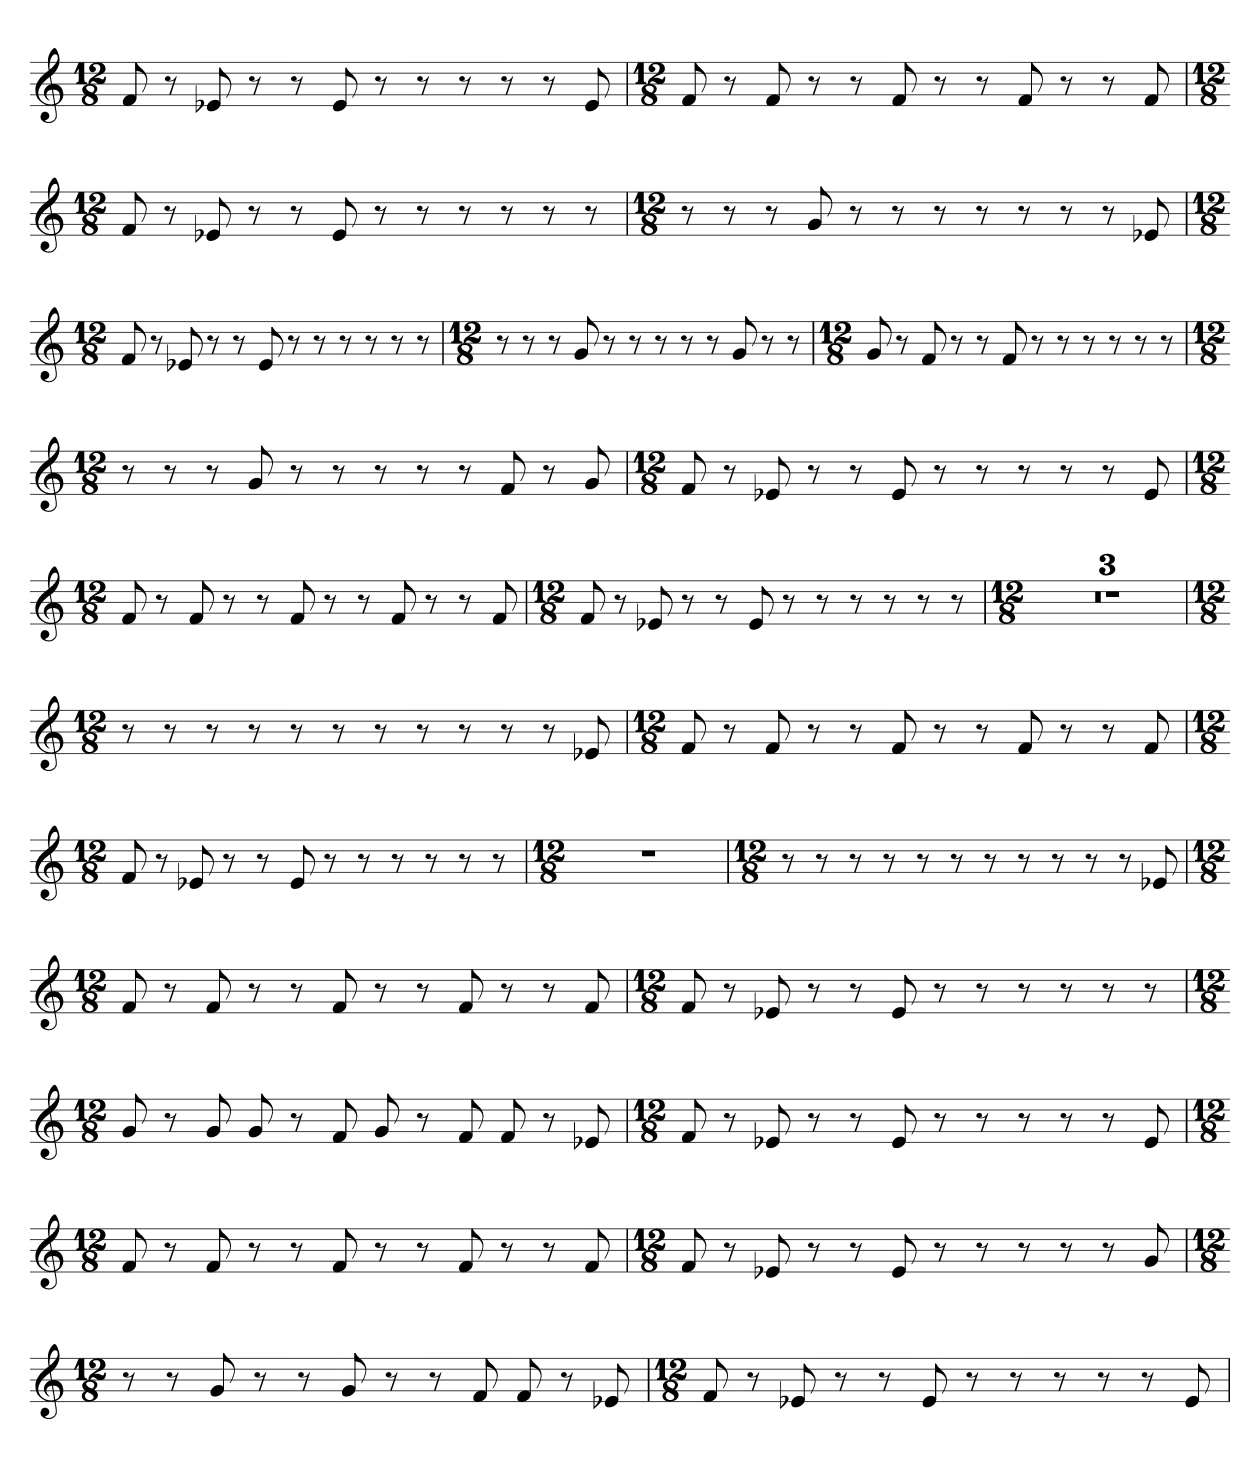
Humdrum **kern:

**kern
*part1
*staff1
*M12/8
=
8f
8r
8e-X
8r
8r
8e-
8r
8r
8r
8r
8r
8e-
=
*M12/8
8f
8r
8f
8r
8r
8f
8r
8r
8f
8r
8r
8f
=
*M12/8
8f
8r
8e-X
8r
8r
8e-
8r
8r
8r
8r
8r
8r
=
*M12/8
8r
8r
8r
8g
8r
8r
8r
8r
8r
8r
8r
8e-X
=
*M12/8
8f
8r
8e-X
8r
8r
8e-
8r
8r
8r
8r
8r
8r
=
*M12/8
8r
8r
8r
8g
8r
8r
8r
8r
8r
8g
8r
8r
=
*M12/8
8g
8r
8f
8r
8r
8f
8r
8r
8r
8r
8r
8r
=
*M12/8
8r
8r
8r
8g
8r
8r
8r
8r
8r
8f
8r
8g
=
*M12/8
8f
8r
8e-X
8r
8r
8e-
8r
8r
8r
8r
8r
8e-
=
*M12/8
8f
8r
8f
8r
8r
8f
8r
8r
8f
8r
8r
8f
=
*M12/8
8f
8r
8e-X
8r
8r
8e-
8r
8r
8r
8r
8r
8r
=
*M12/8
1.r
=
*M12/8
1.r
=
*M12/8
1.r
=
*M12/8
8r
8r
8r
8r
8r
8r
8r
8r
8r
8r
8r
8e-X
=
*M12/8
8f
8r
8f
8r
8r
8f
8r
8r
8f
8r
8r
8f
=
*M12/8
8f
8r
8e-X
8r
8r
8e-
8r
8r
8r
8r
8r
8r
=
*M12/8
1.r
=
*M12/8
8r
8r
8r
8r
8r
8r
8r
8r
8r
8r
8r
8e-X
=
*M12/8
8f
8r
8f
8r
8r
8f
8r
8r
8f
8r
8r
8f
=
*M12/8
8f
8r
8e-X
8r
8r
8e-
8r
8r
8r
8r
8r
8r
=
*M12/8
8g
8r
8g
8g
8r
8f
8g
8r
8f
8f
8r
8e-X
=
*M12/8
8f
8r
8e-X
8r
8r
8e-
8r
8r
8r
8r
8r
8e-
=
*M12/8
8f
8r
8f
8r
8r
8f
8r
8r
8f
8r
8r
8f
=
*M12/8
8f
8r
8e-X
8r
8r
8e-
8r
8r
8r
8r
8r
8g
=
*M12/8
8r
8r
8g
8r
8r
8g
8r
8r
8f
8f
8r
8e-X
=
*M12/8
8f
8r
8e-X
8r
8r
8e-
8r
8r
8r
8r
8r
8e-
=
*-
